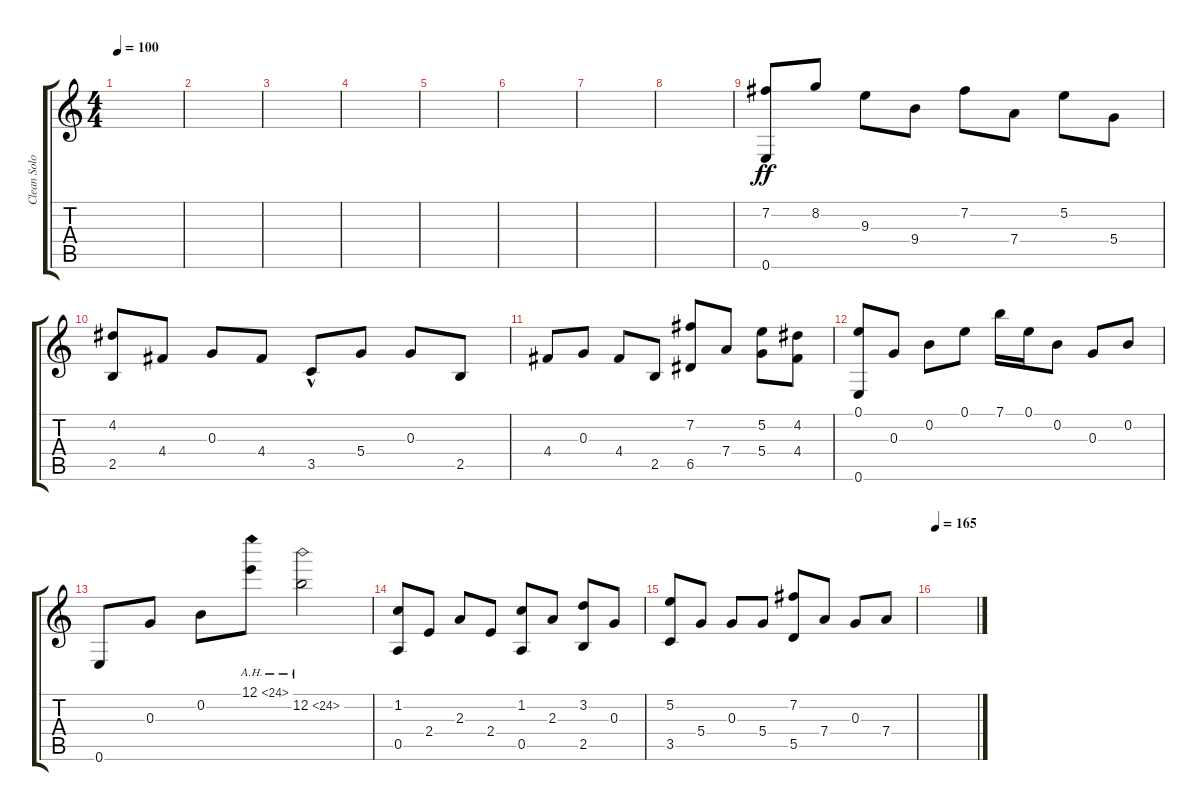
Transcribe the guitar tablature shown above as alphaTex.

\track ("Clean Solos" "Clean Solo") {instrument electricguitarclean}
\staff {score tabs}
\tuning (E4 B3 G3 D3 A2 E2) {hide}
\ts (4 4)
\tempo 100
\clef g2
\ks c
|
|
|
|
|
|
|
|
(7.2 0.6).8{dy ff volume 12} 8.2.8 9.3.8 9.4.8 7.2.8 7.4.8 5.2.8 5.4.8 |
(4.2 2.5).8 4.4.8 0.3.8 4.4.8 3.5{hac}.8 5.4.8 0.3.8 2.5.8 |
4.4.8 0.3.8 4.4.8 2.5.8 (7.2 6.5).8 7.4.8 (5.2 5.4).8 (4.2 4.4).8 |
(0.1 0.6).8 0.3.8 0.2.8 0.1.8 7.1.16 0.1.16 0.2.8 0.3.8 0.2.8 |
0.6.8 0.3.8 0.2.8 12.1{ah 12}.8 12.2{ah 12}.2 |
(1.2 0.5).8 2.4.8 2.3.8 2.4.8 (1.2 0.5).8 2.3.8 (3.2 2.5).8 0.3.8 |
(5.2 3.5).8 5.4.8 0.3.8 5.4.8 (7.2 5.5).8 7.4.8 0.3.8 7.4.8 |
\tempo 165
